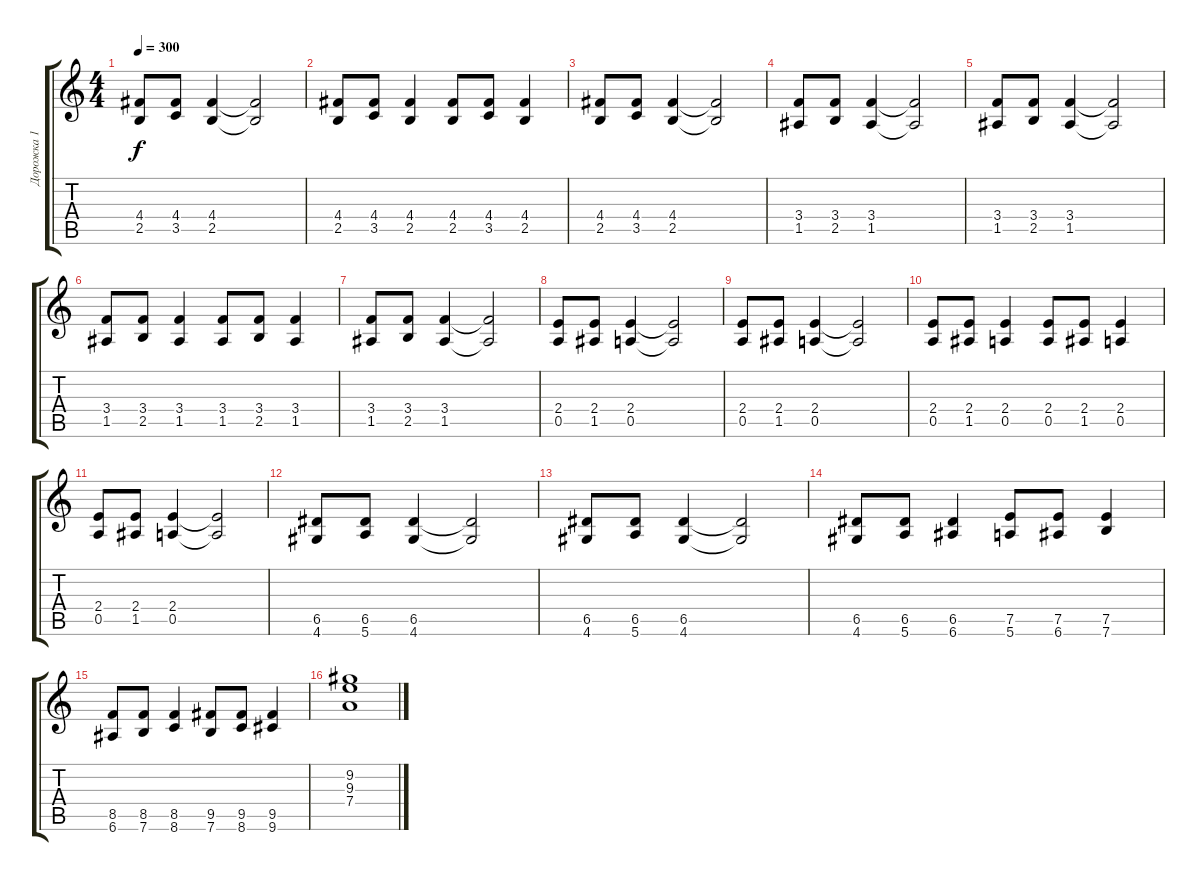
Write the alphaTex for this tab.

\track ("Дорожка 1" "Дорожка 1") {instrument distortionguitar}
\staff {score tabs}
\tuning (E4 B3 G3 D3 A2 E2) {hide}
\ts (4 4)
\tempo 300
\clef g2
\ks c
(4.4 2.5).8{dy f} (4.4 3.5).8 (4.4 2.5).4 (4.4{t} 2.5{t}).2 |
(4.4 2.5).8 (4.4 3.5).8 (4.4 2.5).4 (4.4 2.5).8 (4.4 3.5).8 (4.4 2.5).4 |
(4.4 2.5).8 (4.4 3.5).8 (4.4 2.5).4 (4.4{t} 2.5{t}).2 |
(3.4 1.5).8 (3.4 2.5).8 (3.4 1.5).4 (3.4{t} 1.5{t}).2 |
(3.4 1.5).8 (3.4 2.5).8 (3.4 1.5).4 (3.4{t} 1.5{t}).2 |
(3.4 1.5).8 (3.4 2.5).8 (3.4 1.5).4 (3.4 1.5).8 (3.4 2.5).8 (3.4 1.5).4 |
(3.4 1.5).8 (3.4 2.5).8 (3.4 1.5).4 (3.4{t} 1.5{t}).2 |
(2.4 0.5).8 (2.4 1.5).8 (2.4 0.5).4 (2.4{t} 0.5{t}).2 |
(2.4 0.5).8 (2.4 1.5).8 (2.4 0.5).4 (2.4{t} 0.5{t}).2 |
(2.4 0.5).8 (2.4 1.5).8 (2.4 0.5).4 (2.4 0.5).8 (2.4 1.5).8 (2.4 0.5).4 |
(2.4 0.5).8 (2.4 1.5).8 (2.4 0.5).4 (2.4{t} 0.5{t}).2 |
(6.5 4.6).8 (6.5 5.6).8 (6.5 4.6).4 (6.5{t} 4.6{t}).2 |
(6.5 4.6).8 (6.5 5.6).8 (6.5 4.6).4 (6.5{t} 4.6{t}).2 |
(6.5 4.6).8 (6.5 5.6).8 (6.5 6.6).4 (7.5 5.6).8 (7.5 6.6).8 (7.5 7.6).4 |
(8.5 6.6).8 (8.5 7.6).8 (8.5 8.6).4 (9.5 7.6).8 (9.5 8.6).8 (9.5 9.6).4 |
(9.2 9.3 7.4).1
